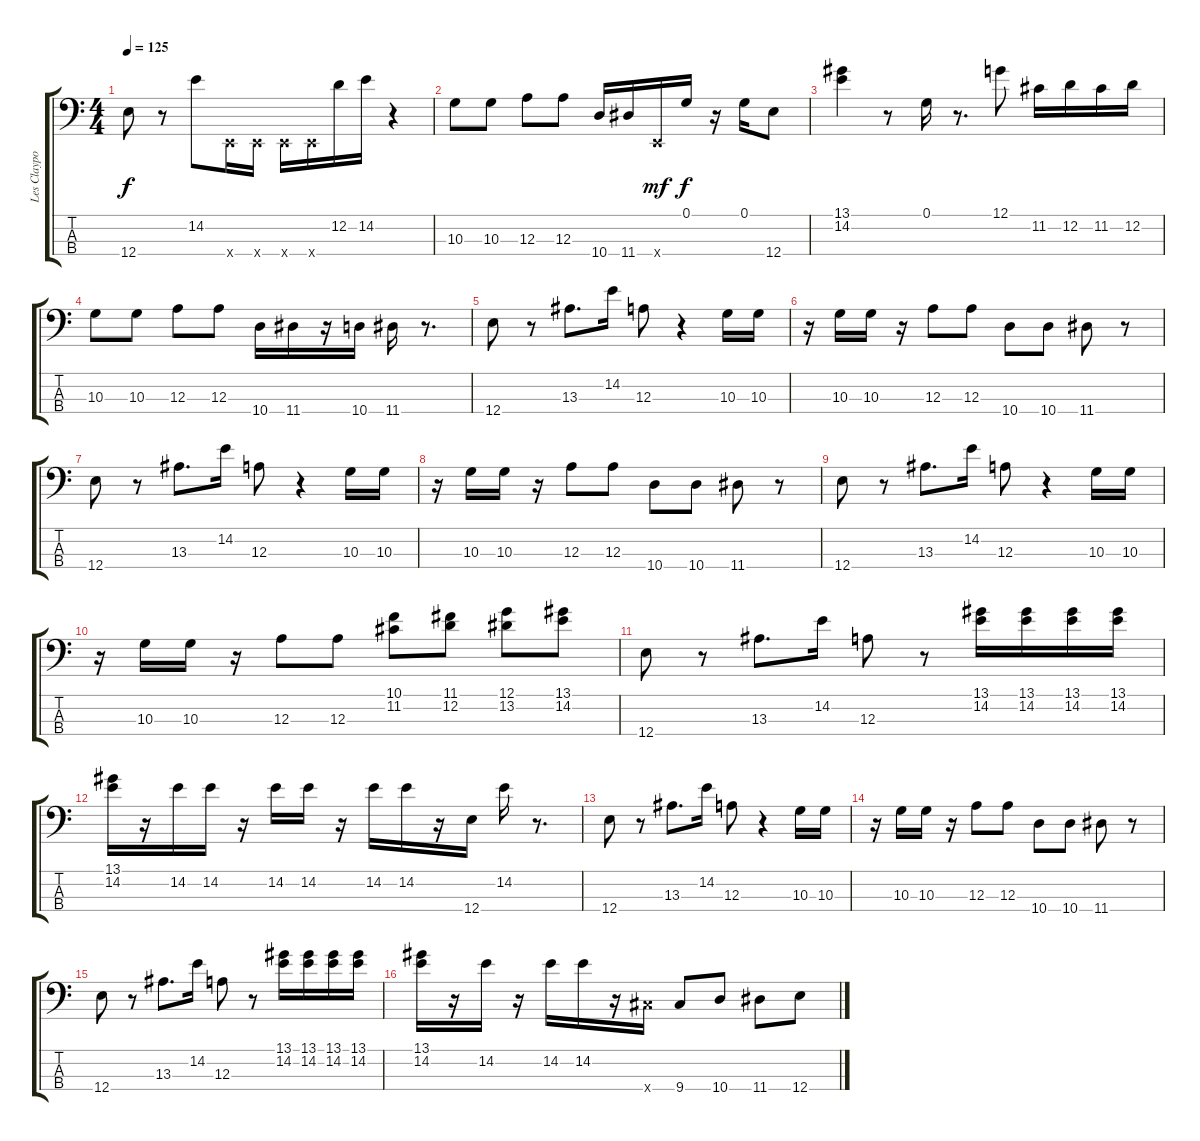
\track ("Les Claypool (Bass)" "Les Claypo") {instrument slapbass1}
\staff {score tabs}
\tuning (G2 D2 A1 E1) {hide}
\ts (4 4)
\tempo 125
\clef f4
\ks c
12.4.8{dy f} r.8 14.2.8 0.4{x}.16 0.4{x}.16 0.4{x}.16 0.4{x}.16 12.2.16 14.2.16 r.4 |
10.3.8 10.3.8 12.3.8 12.3.8 10.4.16 11.4.16 0.4{x}.16{dy mf} 0.1.16{dy f} r.16 0.1.16 12.4.8 |
(13.1 14.2).4 r.8 0.1.16 r.8{d} 12.1.8 11.2.16 12.2.16 11.2.16 12.2.16 |
10.3.8 10.3.8 12.3.8 12.3.8 10.4.16 11.4.16 r.16 10.4.16 11.4.16 r.8{d} |
12.4.8 r.8 13.3.8{d} 14.2.16 12.3.8 r.4 10.3.16 10.3.16 |
r.16 10.3.16 10.3.16 r.16 12.3.8 12.3.8 10.4.8 10.4.8 11.4.8 r.8 |
12.4.8 r.8 13.3.8{d} 14.2.16 12.3.8 r.4 10.3.16 10.3.16 |
r.16 10.3.16 10.3.16 r.16 12.3.8 12.3.8 10.4.8 10.4.8 11.4.8 r.8 |
12.4.8 r.8 13.3.8{d} 14.2.16 12.3.8 r.4 10.3.16 10.3.16 |
r.16 10.3.16 10.3.16 r.16 12.3.8 12.3.8 (10.1 11.2).8 (11.1 12.2).8 (12.1 13.2).8 (13.1 14.2).8 |
12.4.8 r.8 13.3.8{d} 14.2.16 12.3.8 r.8 (13.1 14.2).16 (13.1 14.2).16 (13.1 14.2).16 (13.1 14.2).16 |
(13.1 14.2).16 r.16 14.2.16 14.2.16 r.16 14.2.16 14.2.16 r.16 14.2.16 14.2.16 r.16 12.4.16 14.2.16 r.8{d} |
12.4.8 r.8 13.3.8{d} 14.2.16 12.3.8 r.4 10.3.16 10.3.16 |
r.16 10.3.16 10.3.16 r.16 12.3.8 12.3.8 10.4.8 10.4.8 11.4.8 r.8 |
12.4.8 r.8 13.3.8{d} 14.2.16 12.3.8 r.8 (13.1 14.2).16 (13.1 14.2).16 (13.1 14.2).16 (13.1 14.2).16 |
(13.1 14.2).16 r.16 14.2.16 r.16 14.2.16 14.2.16 r.16 9.4{x}.16 9.4.8 10.4.8 11.4.8 12.4.8
